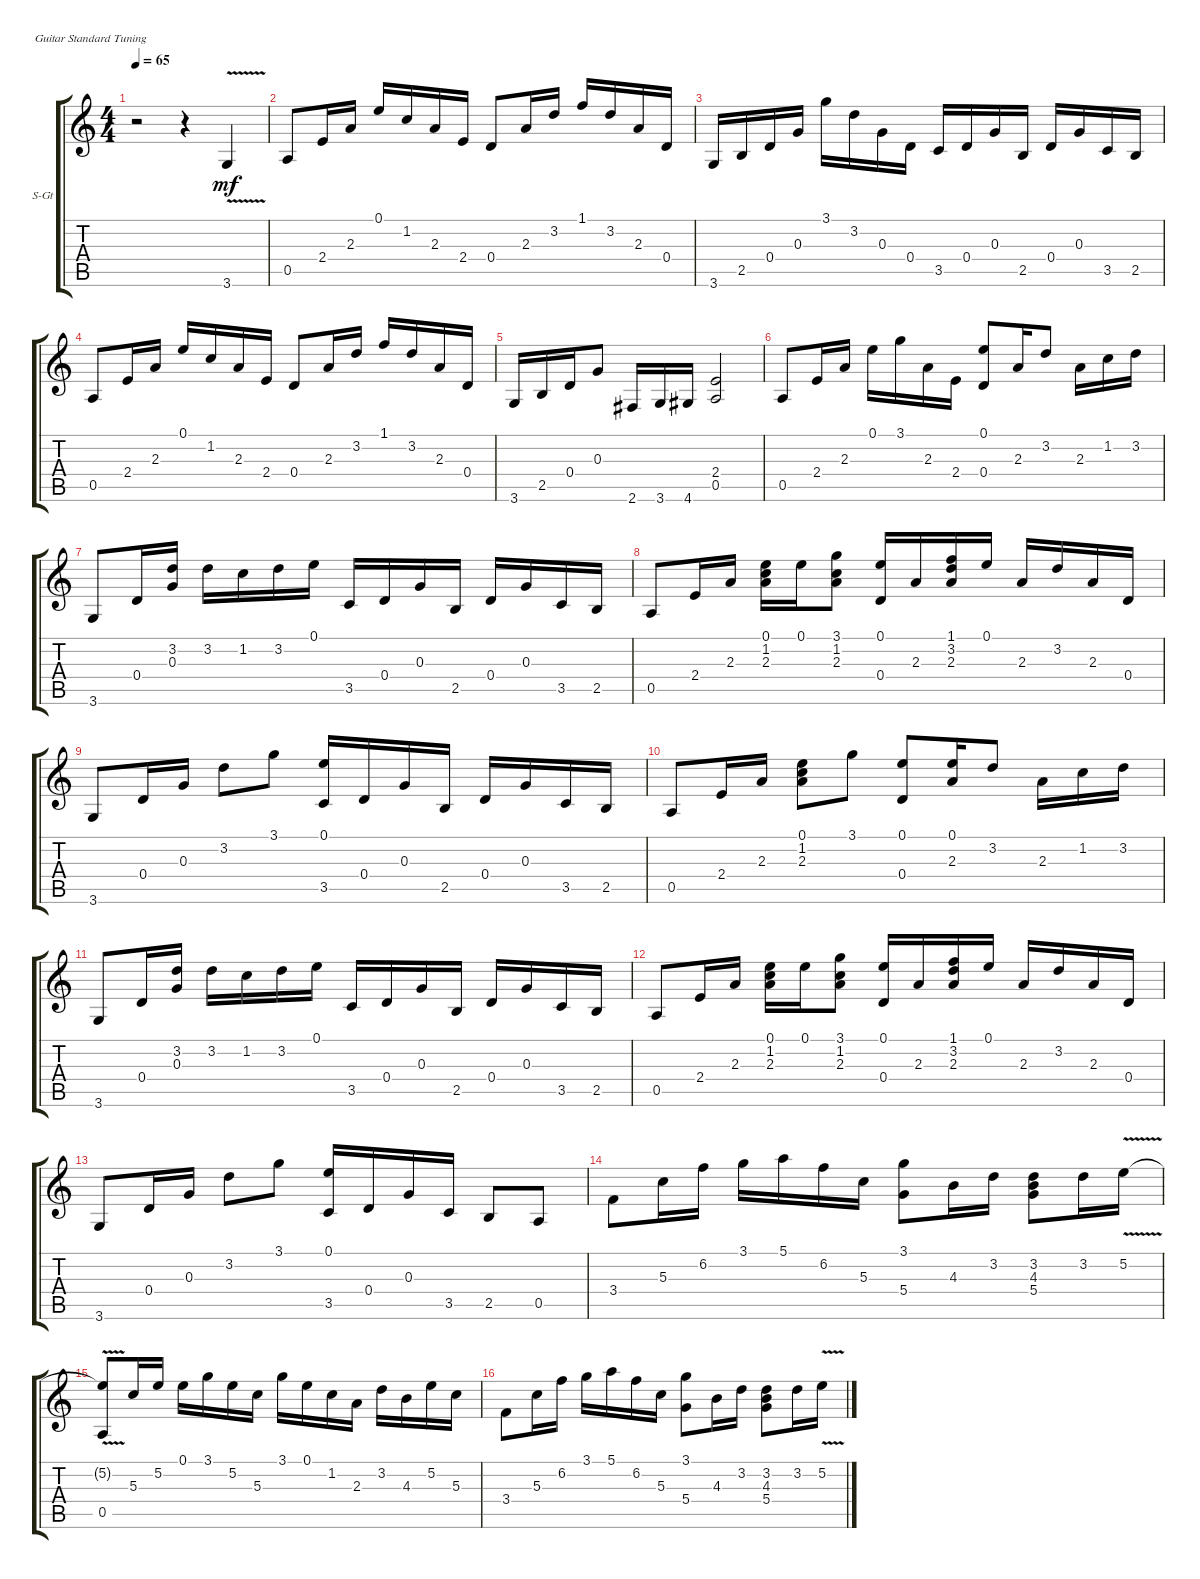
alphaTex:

\defaultSystemsLayout 4
\bracketExtendMode groupsimilarinstruments
\firstSystemTrackNameOrientation horizontal
\otherSystemsTrackNameOrientation horizontal
\track ("Steel Guitar" "S-Gt") {instrument acousticguitarsteel}
\staff {score tabs}
\tuning (E4 B3 G3 D3 A2 E2)
\ts (4 4)
\tempo 65
\clef g2
\ks c
r.2{dy mf instrument acousticguitarsteel} r.4 3.6{v}.4 |
0.5.8 2.4.16 2.3.16 0.1.16 1.2.16 2.3.16 2.4.16 0.4.8 2.3.16 3.2.16 1.1.16 3.2.16 2.3.16 0.4.16 |
3.6.16 2.5.16 0.4.16 0.3.16 3.1.16 3.2.16 0.3.16 0.4.16 3.5.16 0.4.16 0.3.16 2.5.16 0.4.16 0.3.16 3.5.16 2.5.16 |
0.5.8 2.4.16 2.3.16 0.1.16 1.2.16 2.3.16 2.4.16 0.4.8 2.3.16 3.2.16 1.1.16 3.2.16 2.3.16 0.4.16 |
3.6.16 2.5.16 0.4.16 0.3.8 2.6.16 3.6.16 4.6.16 (0.5 2.4).2 |
0.5.8 2.4.16 2.3.16 0.1.16 3.1.16 2.3.16 2.4.16 (0.4 0.1).8 2.3.16 3.2.8 2.3.16 1.2.16 3.2.16 |
3.6.8 0.4.16 (0.3 3.2).16 3.2.16 1.2.16 3.2.16 0.1.16 3.5.16 0.4.16 0.3.16 2.5.16 0.4.16 0.3.16 3.5.16 2.5.16 |
0.5.8 2.4.16 2.3.16 (2.3 1.2 0.1).16 0.1.16 (3.1 1.2 2.3).8 (0.4 0.1).16 2.3.16 (2.3 3.2 1.1).16 0.1.16 2.3.16 3.2.16 2.3.16 0.4.16 |
3.6.8 0.4.16 0.3.16 3.2.8 3.1.8 (0.1 3.5).16 0.4.16 0.3.16 2.5.16 0.4.16 0.3.16 3.5.16 2.5.16 |
0.5.8 2.4.16 2.3.16 (2.3 1.2 0.1).8 3.1.8 (0.1 0.4).8 (2.3 0.1).16 3.2.8 2.3.16 1.2.16 3.2.16 |
3.6.8 0.4.16 (0.3 3.2).16 3.2.16 1.2.16 3.2.16 0.1.16 3.5.16 0.4.16 0.3.16 2.5.16 0.4.16 0.3.16 3.5.16 2.5.16 |
0.5.8 2.4.16 2.3.16 (2.3 1.2 0.1).16 0.1.16 (3.1 1.2 2.3).8 (0.4 0.1).16 2.3.16 (2.3 3.2 1.1).16 0.1.16 2.3.16 3.2.16 2.3.16 0.4.16 |
3.6.8 0.4.16 0.3.16 3.2.8 3.1.8 (0.1 3.5).16 0.4.16 0.3.16 3.5.16 2.5.8 0.5.8 |
3.4.8 5.3.16 6.2.16 3.1.16 5.1.16 6.2.16 5.3.16 (5.4 3.1).8 4.3.16 3.2.16 (3.2 4.3 5.4).8 3.2.16 5.2{v}.16 |
(5.2{v t} 0.5).8 5.3.16 5.2.16 0.1.16 3.1.16 5.2.16 5.3.16 3.1.16 0.1.16 1.2.16 2.3.16 3.2.16 4.3.16 5.2.16 5.3.16 |
3.4.8 5.3.16 6.2.16 3.1.16 5.1.16 6.2.16 5.3.16 (5.4 3.1).8 4.3.16 3.2.16 (3.2 4.3 5.4).8 3.2.16 5.2{v}.16
